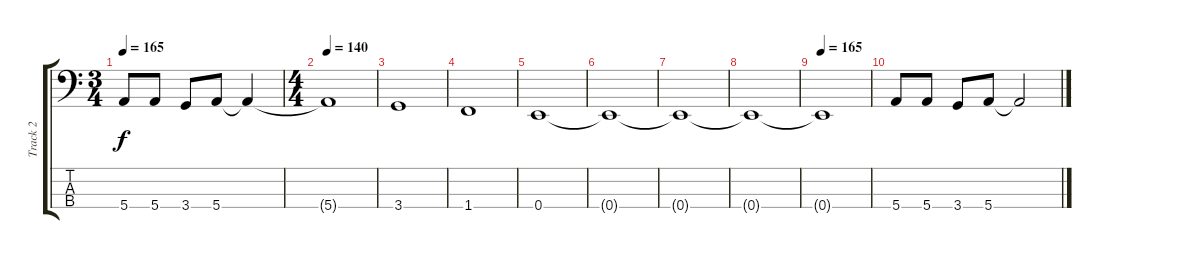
\track ("Track 2" "Track 2") {instrument electricbasspick}
\staff {score tabs}
\tuning (G2 D2 A1 E1) {hide}
\ts (3 4)
\tempo 165
\clef f4
\ks c
5.4.8{dy f} 5.4.8 3.4.8 5.4.8 5.4{t}.4 |
\ts (4 4)
\tempo 140
5.4{t}.1 |
3.4.1 |
1.4.1 |
0.4.1 |
0.4{t}.1 |
0.4{t}.1 |
0.4{t}.1 |
\tempo 165
0.4{t}.1 |
5.4.8 5.4.8 3.4.8 5.4.8 5.4{t}.2
